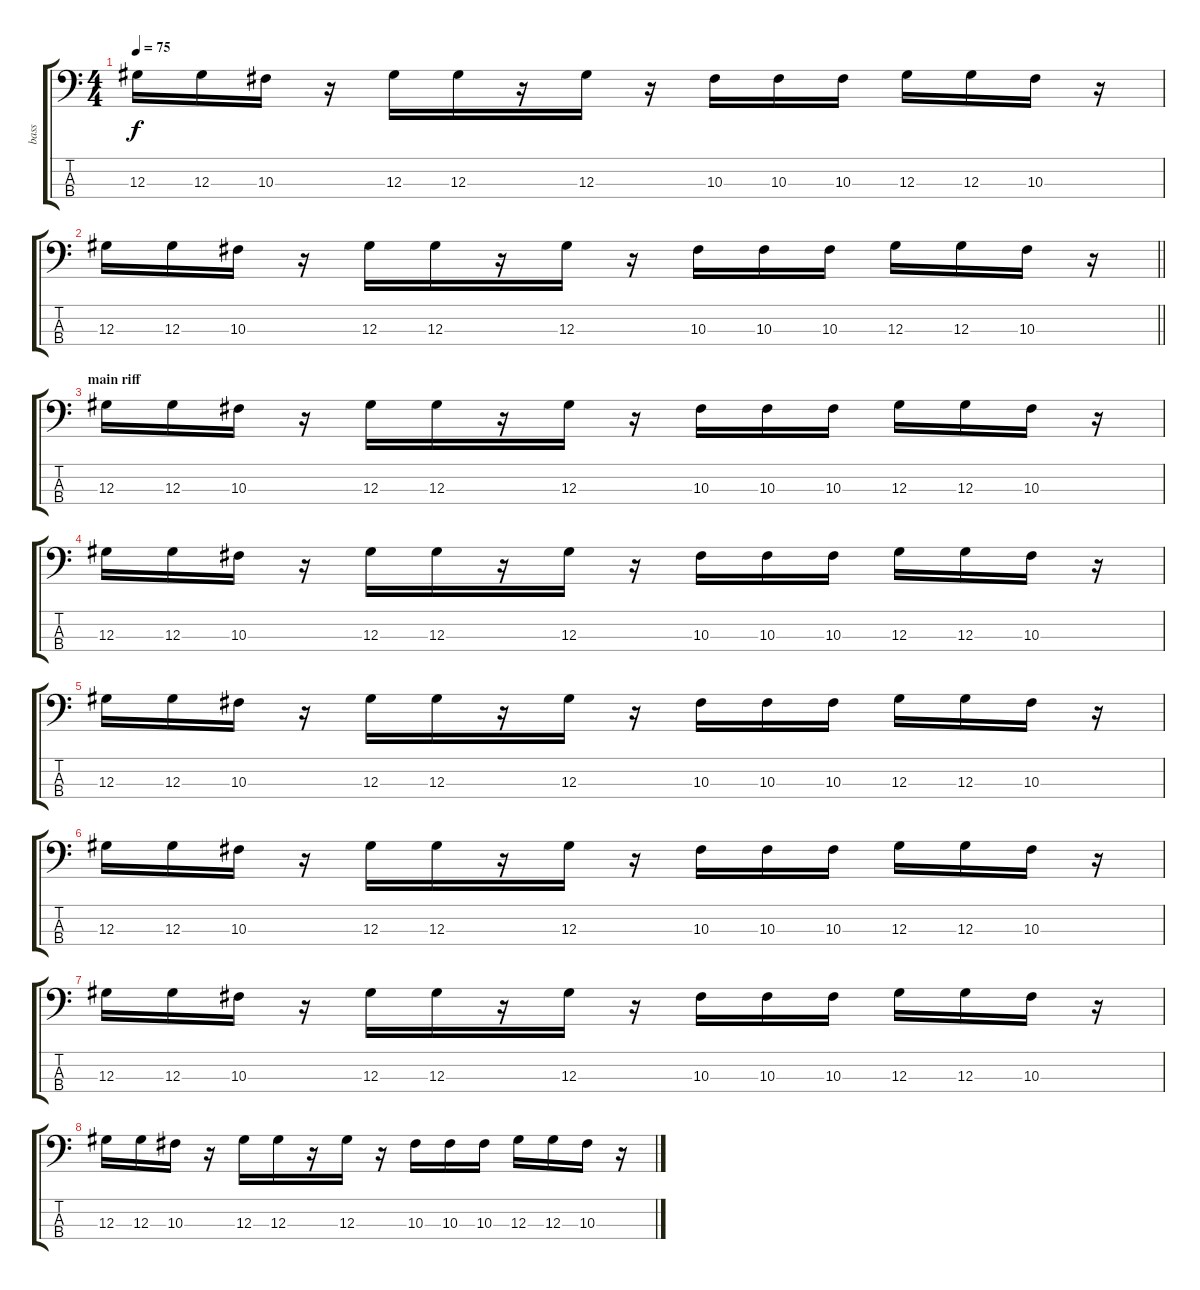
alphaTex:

\track ("bass " "bass ") {instrument electricbassfinger}
\staff {score tabs}
\tuning (Gb2 Db2 Ab1 Eb1) {hide}
\ts (4 4)
\tempo 75
\clef f4
\ks c
12.3.16{dy f} 12.3.16 10.3.16 r.16 12.3.16 12.3.16 r.16 12.3.16 r.16 10.3.16 10.3.16 10.3.16 12.3.16 12.3.16 10.3.16 r.16 |
\barLineRight lightlight
12.3.16 12.3.16 10.3.16 r.16 12.3.16 12.3.16 r.16 12.3.16 r.16 10.3.16 10.3.16 10.3.16 12.3.16 12.3.16 10.3.16 r.16 |
\section ("" "main riff")
12.3.16 12.3.16 10.3.16 r.16 12.3.16 12.3.16 r.16 12.3.16 r.16 10.3.16 10.3.16 10.3.16 12.3.16 12.3.16 10.3.16 r.16 |
12.3.16 12.3.16 10.3.16 r.16 12.3.16 12.3.16 r.16 12.3.16 r.16 10.3.16 10.3.16 10.3.16 12.3.16 12.3.16 10.3.16 r.16 |
12.3.16 12.3.16 10.3.16 r.16 12.3.16 12.3.16 r.16 12.3.16 r.16 10.3.16 10.3.16 10.3.16 12.3.16 12.3.16 10.3.16 r.16 |
12.3.16 12.3.16 10.3.16 r.16 12.3.16 12.3.16 r.16 12.3.16 r.16 10.3.16 10.3.16 10.3.16 12.3.16 12.3.16 10.3.16 r.16 |
12.3.16 12.3.16 10.3.16 r.16 12.3.16 12.3.16 r.16 12.3.16 r.16 10.3.16 10.3.16 10.3.16 12.3.16 12.3.16 10.3.16 r.16 |
12.3.16 12.3.16 10.3.16 r.16 12.3.16 12.3.16 r.16 12.3.16 r.16 10.3.16 10.3.16 10.3.16 12.3.16 12.3.16 10.3.16 r.16
